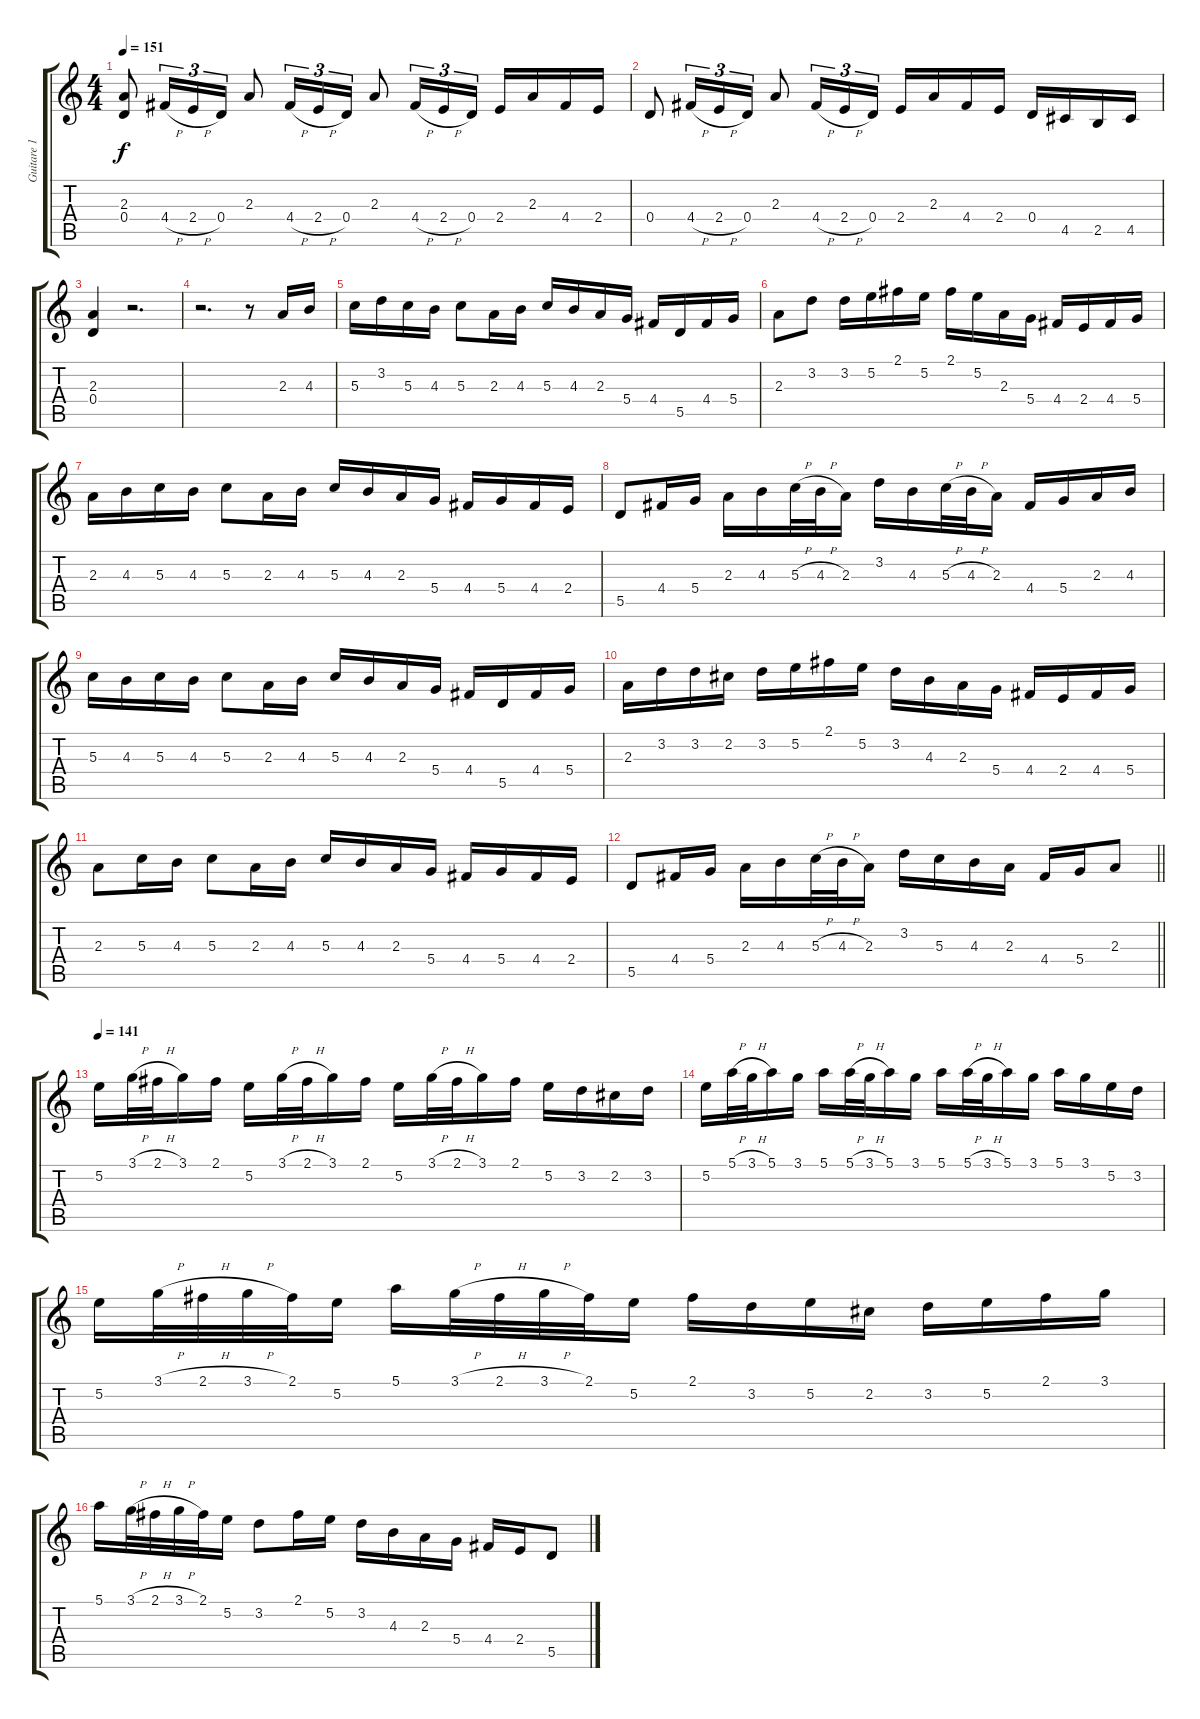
\track ("Guitare 1" "Guitare 1") {instrument overdrivenguitar}
\staff {score tabs}
\tuning (E4 B3 G3 D3 A2 E2) {hide}
\ts (4 4)
\tempo 151
\clef g2
\ks c
(2.3 0.4).8{dy f instrument overdrivenguitar} 4.4{h}.16{tu (3 2)} 2.4{h}.16{tu (3 2)} 0.4.16{tu (3 2)} 2.3.8 4.4{h}.16{tu (3 2)} 2.4{h}.16{tu (3 2)} 0.4.16{tu (3 2)} 2.3.8 4.4{h}.16{tu (3 2)} 2.4{h}.16{tu (3 2)} 0.4.16{tu (3 2)} 2.4.16 2.3.16 4.4.16 2.4.16 |
0.4.8 4.4{h}.16{tu (3 2)} 2.4{h}.16{tu (3 2)} 0.4.16{tu (3 2)} 2.3.8 4.4{h}.16{tu (3 2)} 2.4{h}.16{tu (3 2)} 0.4.16{tu (3 2)} 2.4.16 2.3.16 4.4.16 2.4.16 0.4.16 4.5.16 2.5.16 4.5.16 |
(2.3 0.4).4 r.2{d} |
r.2{d} r.8 2.3.16 4.3.16 |
5.3.16 3.2.16 5.3.16 4.3.16 5.3.8 2.3.16 4.3.16 5.3.16 4.3.16 2.3.16 5.4.16 4.4.16 5.5.16 4.4.16 5.4.16 |
2.3.8 3.2.8 3.2.16 5.2.16 2.1.16 5.2.16 2.1.16 5.2.16 2.3.16 5.4.16 4.4.16 2.4.16 4.4.16 5.4.16 |
2.3.16 4.3.16 5.3.16 4.3.16 5.3.8 2.3.16 4.3.16 5.3.16 4.3.16 2.3.16 5.4.16 4.4.16 5.4.16 4.4.16 2.4.16 |
5.5.8 4.4.16 5.4.16 2.3.16 4.3.16 5.3{h}.32 4.3{h}.32 2.3.16 3.2.16 4.3.16 5.3{h}.32 4.3{h}.32 2.3.16 4.4.16 5.4.16 2.3.16 4.3.16 |
5.3.16 4.3.16 5.3.16 4.3.16 5.3.8 2.3.16 4.3.16 5.3.16 4.3.16 2.3.16 5.4.16 4.4.16 5.5.16 4.4.16 5.4.16 |
2.3.16 3.2.16 3.2.16 2.2.16 3.2.16 5.2.16 2.1.16 5.2.16 3.2.16 4.3.16 2.3.16 5.4.16 4.4.16 2.4.16 4.4.16 5.4.16 |
2.3.8 5.3.16 4.3.16 5.3.8 2.3.16 4.3.16 5.3.16 4.3.16 2.3.16 5.4.16 4.4.16 5.4.16 4.4.16 2.4.16 |
\barLineRight lightlight
5.5.8 4.4.16 5.4.16 2.3.16 4.3.16 5.3{h}.32 4.3{h}.32 2.3.16 3.2.16 5.3.16 4.3.16 2.3.16 4.4.16 5.4.16 2.3.8 |
\tempo 141
5.2.16 3.1{h}.32 2.1{h}.32 3.1.16 2.1.16 5.2.16 3.1{h}.32 2.1{h}.32 3.1.16 2.1.16 5.2.16 3.1{h}.32 2.1{h}.32 3.1.16 2.1.16 5.2.16 3.2.16 2.2.16 3.2.16 |
5.2.16 5.1{h}.32 3.1{h}.32 5.1.16 3.1.16 5.1.16 5.1{h}.32 3.1{h}.32 5.1.16 3.1.16 5.1.16 5.1{h}.32 3.1{h}.32 5.1.16 3.1.16 5.1.16 3.1.16 5.2.16 3.2.16 |
5.2.16 3.1{h}.32 2.1{h}.32 3.1{h}.32 2.1.32 5.2.16 5.1.16 3.1{h}.32 2.1{h}.32 3.1{h}.32 2.1.32 5.2.16 2.1.16 3.2.16 5.2.16 2.2.16 3.2.16 5.2.16 2.1.16 3.1.16 |
5.1.16 3.1{h}.32 2.1{h}.32 3.1{h}.32 2.1.32 5.2.16 3.2.8 2.1.16 5.2.16 3.2.16 4.3.16 2.3.16 5.4.16 4.4.16 2.4.16 5.5.8
